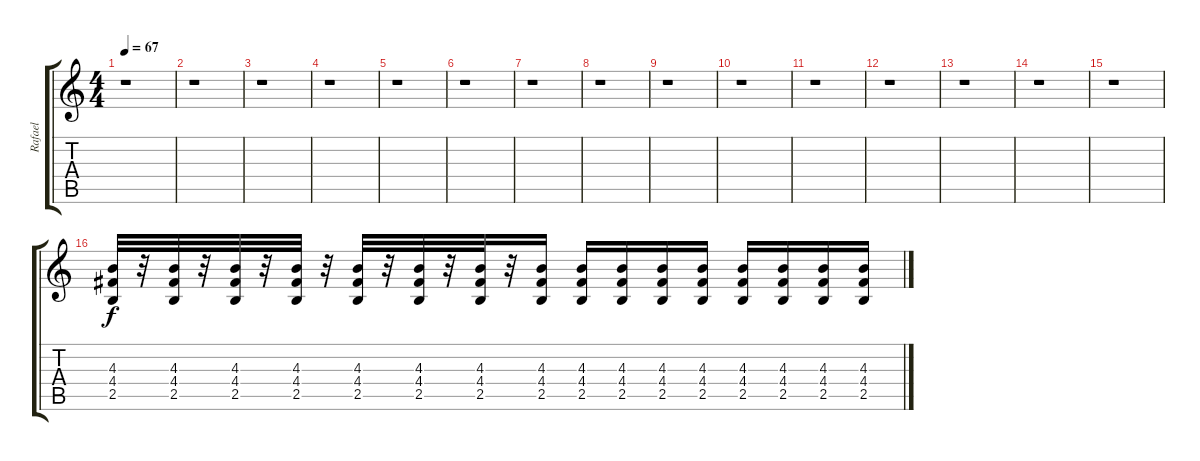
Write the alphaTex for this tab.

\track ("Rafael" "Rafael") {instrument distortionguitar}
\staff {score tabs}
\tuning (E4 B3 G3 D3 A2 E2) {hide}
\ts (4 4)
\tempo 67
\clef g2
\ks c
r.1{dy f instrument distortionguitar} |
r.1 |
r.1 |
r.1 |
r.1 |
r.1 |
r.1 |
r.1 |
r.1 |
r.1 |
r.1 |
r.1 |
r.1 |
r.1 |
r.1 |
(4.3 4.4 2.5).32 r.32 (4.3 4.4 2.5).32 r.32 (4.3 4.4 2.5).32 r.32 (4.3 4.4 2.5).32 r.32 (4.3 4.4 2.5).32 r.32 (4.3 4.4 2.5).32 r.32 (4.3 4.4 2.5).32 r.32 (4.3 4.4 2.5).16 (4.3 4.4 2.5).16 (4.3 4.4 2.5).16 (4.3 4.4 2.5).16 (4.3 4.4 2.5).16 (4.3 4.4 2.5).16 (4.3 4.4 2.5).16 (4.3 4.4 2.5).16 (4.3 4.4 2.5).16
